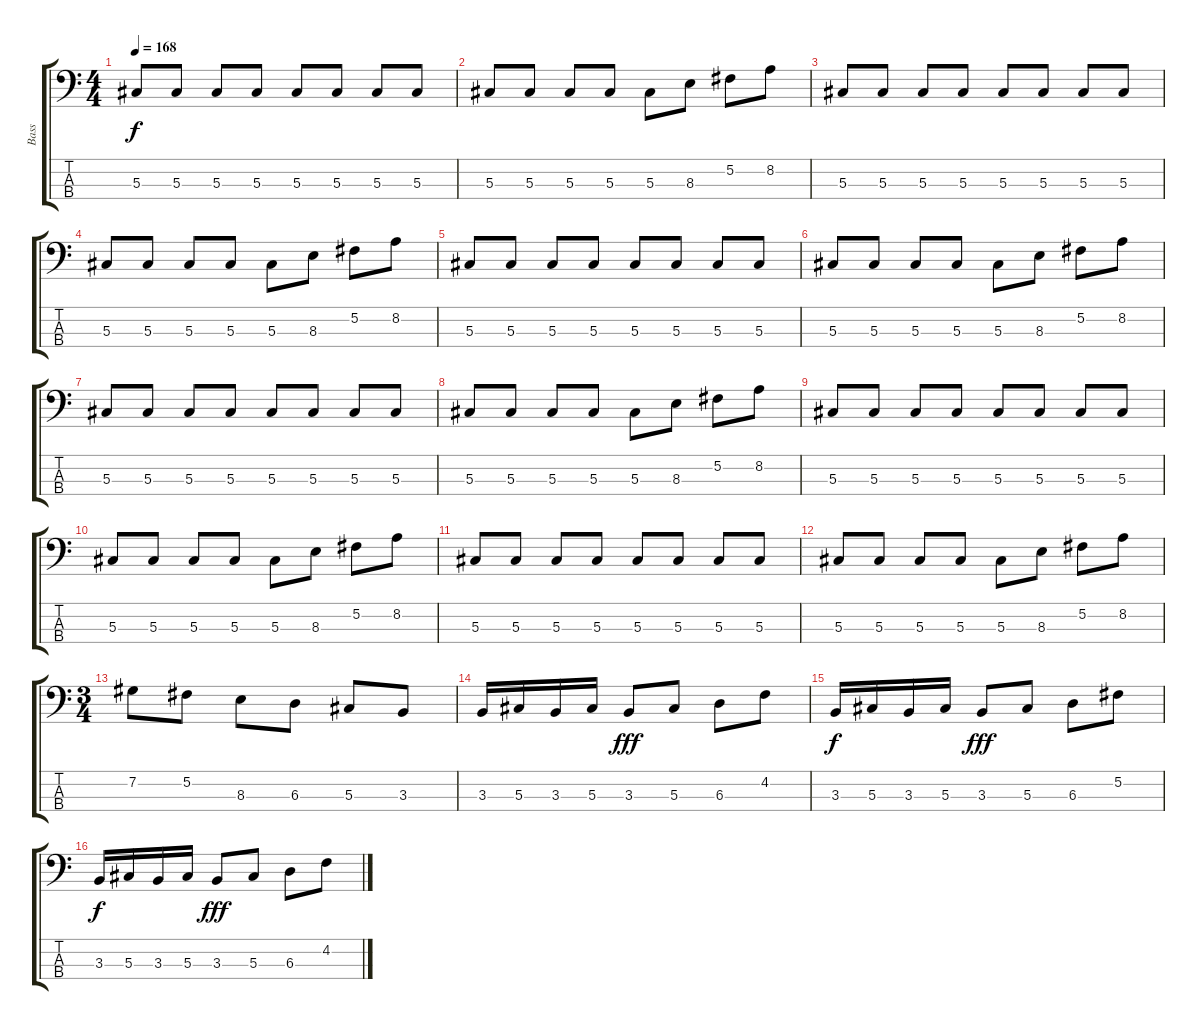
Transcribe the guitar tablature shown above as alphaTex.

\track ("Bass" "Bass") {instrument electricbassfinger}
\staff {score tabs}
\tuning (Gb2 Db2 Ab1 Eb1) {hide}
\ts (4 4)
\tempo 168
\clef f4
\ks c
5.3.8{dy f} 5.3.8 5.3.8 5.3.8 5.3.8 5.3.8 5.3.8 5.3.8 |
5.3.8 5.3.8 5.3.8 5.3.8 5.3.8 8.3.8 5.2.8 8.2.8 |
5.3.8 5.3.8 5.3.8 5.3.8 5.3.8 5.3.8 5.3.8 5.3.8 |
5.3.8 5.3.8 5.3.8 5.3.8 5.3.8 8.3.8 5.2.8 8.2.8 |
5.3.8 5.3.8 5.3.8 5.3.8 5.3.8 5.3.8 5.3.8 5.3.8 |
5.3.8 5.3.8 5.3.8 5.3.8 5.3.8 8.3.8 5.2.8 8.2.8 |
5.3.8 5.3.8 5.3.8 5.3.8 5.3.8 5.3.8 5.3.8 5.3.8 |
5.3.8 5.3.8 5.3.8 5.3.8 5.3.8 8.3.8 5.2.8 8.2.8 |
5.3.8 5.3.8 5.3.8 5.3.8 5.3.8 5.3.8 5.3.8 5.3.8 |
5.3.8 5.3.8 5.3.8 5.3.8 5.3.8 8.3.8 5.2.8 8.2.8 |
5.3.8 5.3.8 5.3.8 5.3.8 5.3.8 5.3.8 5.3.8 5.3.8 |
5.3.8 5.3.8 5.3.8 5.3.8 5.3.8 8.3.8 5.2.8 8.2.8 |
\ts (3 4)
7.2.8 5.2.8 8.3.8 6.3.8 5.3.8 3.3.8 |
3.3.16 5.3.16 3.3.16 5.3.16 3.3.8{dy fff} 5.3.8 6.3.8 4.2.8 |
3.3.16{dy f} 5.3.16 3.3.16 5.3.16 3.3.8{dy fff} 5.3.8 6.3.8 5.2.8 |
3.3.16{dy f} 5.3.16 3.3.16 5.3.16 3.3.8{dy fff} 5.3.8 6.3.8 4.2.8
